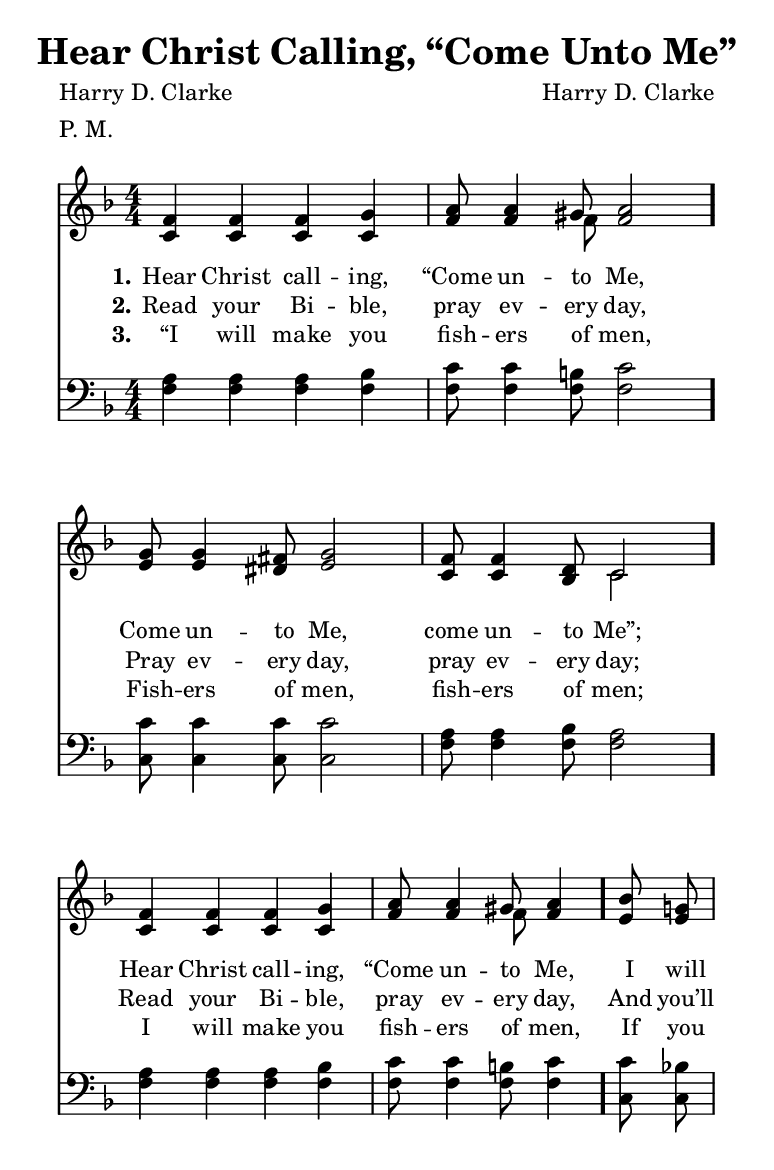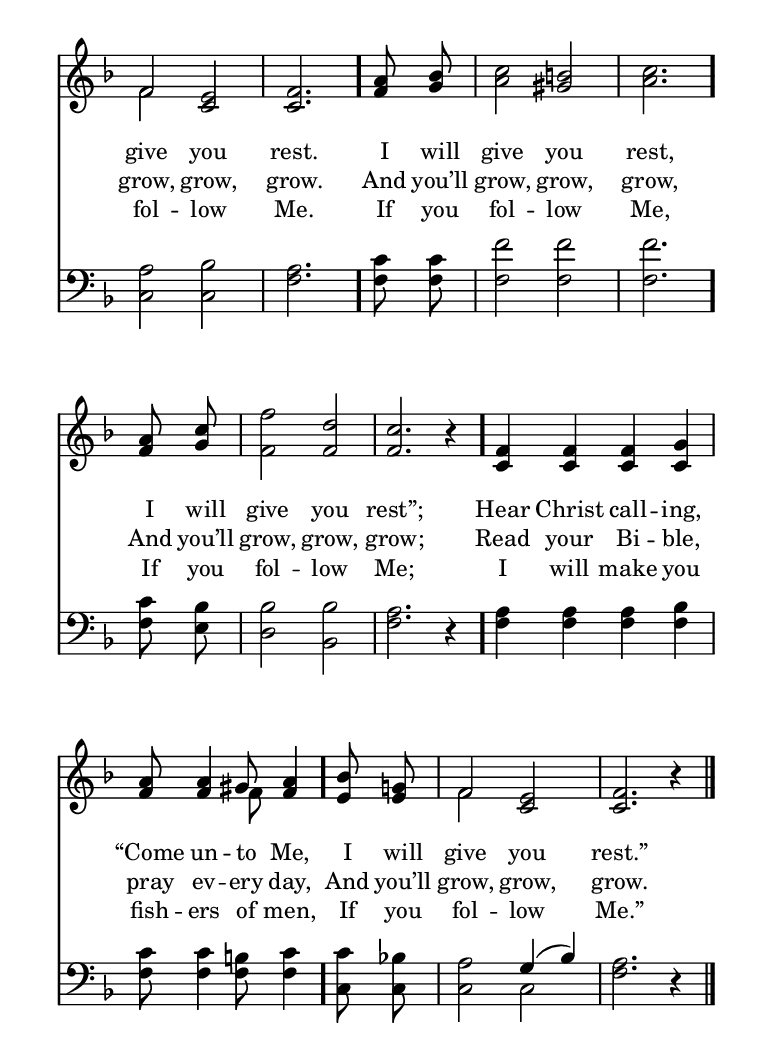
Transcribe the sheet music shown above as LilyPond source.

\include "common/global.ily"
\paper {
  \include "common/paper.ily"
  system-count = #(cond (is-eogsized 4) (#t #f))
}

\header{
  %children
  hymnnumber = "350"
  title = "Hear Christ Calling, “Come Unto Me”"
  tunename = ""
  meter = "P. M."
  poet = "Harry D. Clarke"
  composer = "Harry D. Clarke"
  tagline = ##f
}

global = {
  \include "common/overrides.ily"
  \override Staff.TimeSignature.style = #'numbered
  \time 4/4
  \override Score.MetronomeMark.transparent = ##t % hide all fermata changes too
  \tempo 4=90
  \key f \major
  \autoBeamOff
}

patternB = { c8 c4 c8 c2 | }
patternA = { c4 c c c | \patternB }
patternC = { c8 c c2 c | c2. }

notesSoprano = {
\global
\relative c' {

  \changePitch \patternA { f f f g | a a gis a }
  \changePitch \patternB { g g fis g | f f d c }
  \changePitch \patternA { f f f g | a a gis } a4
  \changePitch \patternC { bes g | f e | f }
  \changePitch \patternC { a bes | c b | c }
  \changePitch \patternC { a c | f d | c } r4
  \changePitch \patternA { f, f f g | a a gis } a4
  \changePitch \patternC { bes g | f e | f } r4

  \bar "|."

}
}

notesAlto = {
\global
\relative e' {

  \changePitch \patternA { c c c c | f f f f }
  \changePitch \patternB { e e dis e | c c bes c }
  \changePitch \patternA { c c c c | f f f } f4
  \changePitch \patternC { e e | f c | c }
  \changePitch \patternC { f g | a gis | a }
  \changePitch \patternC { f g | f f | f } r4
  \changePitch \patternA { c c c c | f f f } f4
  \changePitch \patternC { e e | f c | c } r4

}
}

notesTenor = {
\global
\relative a {

  \changePitch \patternA { a a a bes | c c b c }
  \changePitch \patternB { c c c c | a a bes a }
  \changePitch \patternA { a a a bes | c c b } c4
  \changePitch \patternC { c bes | a bes | a }
  \changePitch \patternC { c c | f f | f }
  \changePitch \patternC { c bes | bes bes | a } r4
  \changePitch \patternA { a a a bes | c c b } c4
  c8 bes | a2 g4( bes) | a2. r4

}
}

notesBass = {
\global
\relative f {

  \changePitch \patternA { f f f f | f f f f }
  \changePitch \patternB { c c c c | f f f f }
  \changePitch \patternA { f f f f | f f f } f4
  \changePitch \patternC { c c | c c | f }
  \changePitch \patternC { f f | f f | f }
  \changePitch \patternC { f e | d bes | f' } r4
  \changePitch \patternA { f f f f | f f f } f4
  \changePitch \patternC { c c | c c | f } r4

}
}

wordsA = \lyricmode {
\set stanza = "1."

Hear Christ call -- ing, “Come un -- to Me, \bar "."
Come un -- to Me, come un -- to Me”; \bar "."
Hear Christ call -- ing, “Come un -- to Me, \bar "."
I will give you rest. \bar "."
I will give you rest, \bar "."
I will give you rest”; \bar "."
Hear Christ call -- ing, “Come un -- to Me, \bar "."
I will give you rest.” \bar "."

}

wordsB = \lyricmode {
\set stanza = "2."

Read your Bi -- ble, pray ev -- ery day,
Pray ev -- ery day, pray ev -- ery day;
Read your Bi -- ble, pray ev -- ery day,
And you’ll grow, grow, grow.
And you’ll grow, grow, grow,
And you’ll grow, grow, grow;
Read your Bi -- ble, pray ev -- ery day,
And you’ll grow, grow, grow.

}

wordsC = \lyricmode {
\set stanza = "3."

“I will make you fish -- ers of men,
Fish -- ers of men, fish -- ers of men;
I will make you fish -- ers of men,
If you fol -- low Me.
If you fol -- low Me,
If you fol -- low Me;
I will make you fish -- ers of men,
If you fol -- low Me.”

}

\score {
  \context ChoirStaff <<
    \context Staff = upper <<
      \set Staff.autoBeaming = ##f
      \set ChoirStaff.systemStartDelimiter = #'SystemStartBar
      \set ChoirStaff.printPartCombineTexts = ##f
      \partcombine #'(2 . 9) \notesSoprano \notesAlto
      \context NullVoice = sopranos { \voiceOne << \notesSoprano >> }
      \context Lyrics = one   \lyricsto sopranos \wordsA
      \context Lyrics = two   \lyricsto sopranos \wordsB
      \context Lyrics = three \lyricsto sopranos \wordsC
    >>
    \context Staff = men <<
      \set Staff.autoBeaming = ##f
      \clef bass
      \set ChoirStaff.printPartCombineTexts = ##f
      \partcombine #'(2 . 9) \notesTenor \notesBass
    >>
  >>
  \layout {
    \include "common/layout.ily"
  }
  \midi{
    \include "common/midi.ily"
  }
}

\version "2.19.49"  % necessary for upgrading to future LilyPond versions.

% vi:set et ts=2 sw=2 ai nocindent syntax=lilypond:
